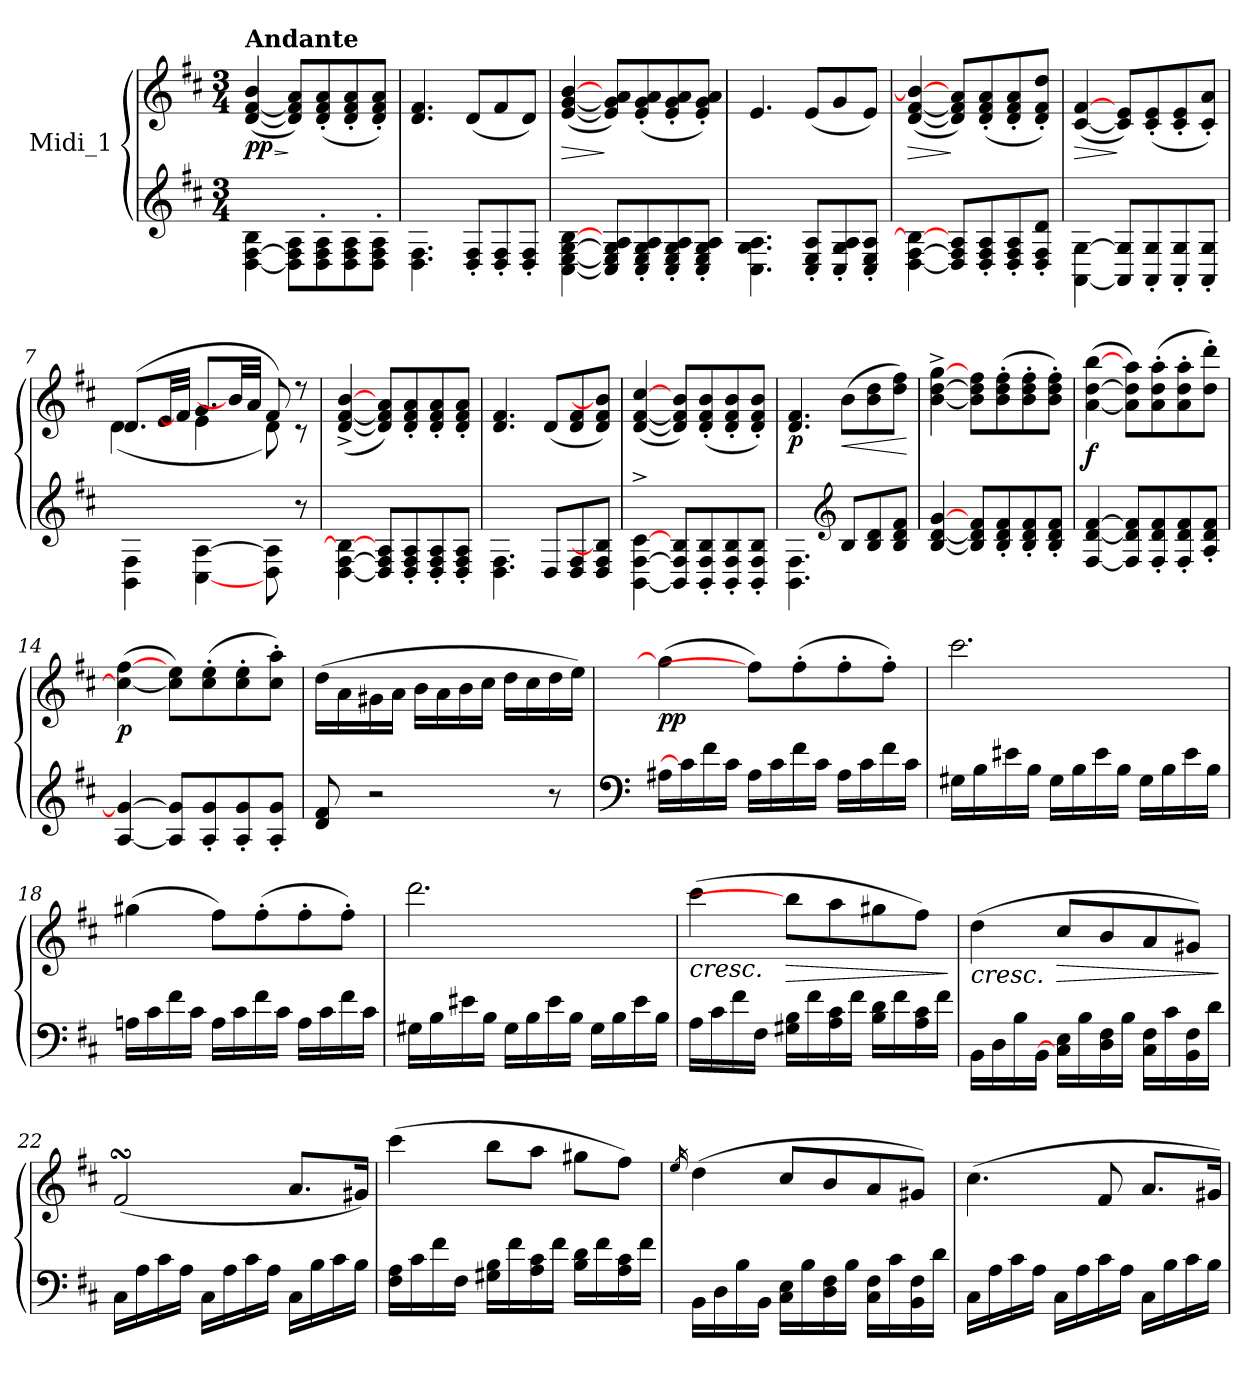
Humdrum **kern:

**kern	**kern	**dynam
*part1	*part1	*part1
*staff2	*staff1	*staff1/2
*I"Midi_1	*	*
*clefG2	*clefG2	*
*k[f#c#]	*k[f#c#]	*
*D:	*D:	*
*M3/4	*M3/4	*
*MM85	*MM85	*
=1	=1	=1
!	!LO:TX:a:B:t=Andante	!
!	!	!LO:HP:b
!	!	!LO:DY:n=1:b
[4D\ [4F#\ 4B\	(>[4d/ [4f#/ 4b/	> pp
8D\] 8F#\] 8A\L	8d/] 8f#/] 8a/L)	]
8D\' 8F#\' 8A\'	(<8d/' 8f#/' 8a/'	.
8D\ 8F#\ 8A\	8d/' 8f#/' 8a/'	.
8D\' 8F#\' 8A\'J	8d/' 8f#/' 8a/'J)	.
=2	=2	=2
4.D\ 4.F#\	4.d/ 4.f#/	.
8D/' 8F#/'L	(<8d/L	.
8D/' 8F#/'	8f#/	.
8D/' 8F#/'J	8d/J)	.
=3	=3	=3
!	!	!LO:HP:b
[4C#\ [4E\ [4G\ [4B\	(>[4e/ [4g/ [4b/	>
8C#/] 8E/] 8G/] 8A/L	8e/] 8g/] 8a/L)	]
8C#/' 8E/' 8G/' 8A/'	(<8e/' 8g/' 8a/'	.
8C#/' 8E/' 8G/' 8A/'	8e/' 8g/' 8a/'	.
8C#/' 8E/' 8G/' 8A/'J	8e/' 8g/' 8a/'J)	.
=4	=4	=4
4.C#\ 4.G\ 4.A\	4.e/	.
8C#/' 8E/' 8A/'L	(<8e/L	.
8C#/' 8G/' 8A/'	8g/	.
8C#/' 8E/' 8A/'J	8e/J)	.
=5	=5	=5
!	!	!LO:HP:b
[4D\ [4F#\ 4B\_	(>[4d/ [4f#/ 4b/_	>
8D/] 8F#/] 8A/L	8d/] 8f#/] 8a/L)	]
8D/' 8F#/' 8A/'	(<8d/' 8f#/' 8a/'	.
8D/' 8F#/' 8A/'	8d/' 8f#/' 8a/'	.
8D/' 8F#/' 8d/'J	8d/' 8f#/' 8dd/'J)	.
=6	=6	=6
!	!	!LO:HP:b
[4AA\ [4G\	(>[4c#/ [4f#/	>
8AA/] 8G/]L	8c#/] 8e/L)	]
8AA/' 8G/'	(<8c#/' 8e/'	.
8AA/' 8G/'	8c#/' 8e/'	.
8AA/' 8G/'J	8c#/' 8a/'J)	.
!!LO:LB:g=z
=7	=7	=7
*	*MM85	*
*	*^	*
4BB\ 4F#\	(>8.d/L	(<4d\	.
.	32e/LL	.	.
.	32f#/JJJ]	.	.
[4C#\ [4A\	8.g/L	4e\	.
.	32b/LL]	.	.
.	32a/JJJ	.	.
8D\ 8A\]	8f#/)	8d\)	.
8r	8r	8r	.
*	*v	*v	*
=8	=8	=8
[4D\ [4F#\ 4B\_	(>[4d/^ [4f#/^ [4b/^	.
8D/] 8F#/] 8A/L	8d/] 8f#/] 8a/L)	.
8D/' 8F#/' 8A/'	8d/' 8f#/' 8a/'	.
8D/' 8F#/' 8A/'	8d/' 8f#/' 8a/'	.
8D/' 8F#/' 8A/'J	8d/' 8f#/' 8a/'J	.
=9	=9	=9
4.D\ 4.F#\	4.d/ 4.f#/	.
8D/L	(<8d/L	.
8D/ 8F#/	8d/ 8f#/	.
8D/ 8F#/ 8B/]J	8d/ 8f#/ 8b/]J)	.
=10	=10	=10
[4BB\^ [4F#\^ [4c#\^	(>[4d/ [4f#/ [4cc#/	.
8BB/] 8F#/] 8B/L	8d/] 8f#/] 8b/L)	.
8BB/' 8F#/' 8B/'	(>8d/' 8f#/' 8b/'	.
8BB/' 8F#/' 8B/'	8d/' 8f#/' 8b/'	.
8BB/' 8F#/' 8B/'J	8d/' 8f#/' 8b/'J)	.
=11	=11	=11
!	!	!LO:DY:b
4.BB\ 4.F#\	4.d/ 4.f#/	p
*clefG2	*	*
!	!	!LO:HP:b
8B/L	(>8b\L	<
8B/ 8d/	8b\ 8dd\	.
8B/ 8d/ 8f#/J	8dd\ 8ff#\J)	.
.	.	[
=12	=12	=12
[4B/ [4d/ [4g/	[4b\^ [4dd\^ [4gg\^	.
8B/] 8d/] 8f#/L	8b\] 8dd\] 8ff#\L	.
8B/' 8d/' 8f#/'	(>8b\' 8dd\' 8ff#\'	.
8B/' 8d/' 8f#/'	8b\' 8dd\' 8ff#\'	.
8B/' 8d/' 8f#/'J	8b\' 8dd\' 8ff#\'J)	.
!!LO:LB:g=z
=13	=13	=13
!	!	!LO:DY:b
[4F#/ [4d/ [4f#/	(>[4a\ [4dd\ [4bb\	f
8F#/] 8d/] 8f#/]L	8a\] 8dd\] 8aa\L)	.
8F#/' 8d/' 8f#/'	(>8a\' 8dd\' 8aa\'	.
8F#/' 8d/' 8f#/'	8a\' 8dd\' 8aa\'	.
8A/' 8d/' 8f#/'J	8dd\' 8ddd\'J)	.
=14	=14	=14
!	!	!LO:DY:b
[4A/ 4g/_	(>4cc#\_ [4ff#\	p
8A/] 8g/]L	8cc#\] 8ee\L)	.
8A/' 8g/'	(>8cc#\' 8ee\'	.
8A/' 8g/'	8cc#\' 8ee\'	.
8A/' 8g/'J	8cc#\' 8aa\'J)	.
=15	=15	=15
*	*MM85	*
8d/ 8f#/	(>16dd\LL	.
.	16a\	.
2r	16g#X\	.
.	16a\JJ	.
.	16b\LL	.
.	16a\	.
.	16b\	.
.	16cc#\JJ	.
.	16dd\LL	.
.	16cc#\	.
8r	16dd\	.
.	16ee\JJ)	.
=16	=16	=16
*clefF4	*	*
!	!	!LO:DY:b
16A#X\LL	(>4gg\]	pp
16c#\]	.	.
16f#\	.	.
16c#\JJ	.	.
16A#\LL	8ff#\L])	.
16c#\	.	.
16f#\	(>8ff#'\	.
16c#\JJ	.	.
16A#\LL	8ff#'\	.
16c#\	.	.
16f#\	8ff#'\J)	.
16c#\JJ	.	.
!!LO:LB:g=z
=17	=17	=17
16G#X\LL	2.ccc#\	.
16B\	.	.
16e#X\	.	.
16B\JJ	.	.
16G#\LL	.	.
16B\	.	.
16e#\	.	.
16B\JJ	.	.
16G#\LL	.	.
16B\	.	.
16e#\	.	.
16B\JJ	.	.
=18	=18	=18
16Ani\LL	(>4gg#X\	.
16c#\	.	.
16f#\	.	.
16c#\JJ	.	.
16A\LL	8ff#\L)	.
16c#\	.	.
16f#\	(>8ff#'\	.
16c#\JJ	.	.
16A\LL	8ff#'\	.
16c#\	.	.
16f#\	8ff#'\J)	.
16c#\JJ	.	.
=19	=19	=19
*	*MM85	*
16G#X\LL	2.ddd\	.
16B\	.	.
16e#X\	.	.
16B\JJ	.	.
16G#\LL	.	.
16B\	.	.
16e#\	.	.
16B\JJ	.	.
16G#\LL	.	.
16B\	.	.
16e#\	.	.
16B\JJ	.	.
!!LO:LB:g=z
=20	=20	=20
!	!	!LO:HP:b
16A\LL	(>4ccc#\	<
16c#\	.	.
16f#\	.	.
16F#\JJ	.	.
!	!	!LO:HP:b
16G#X\ 16B\LL	8bb\L]	>
16f#\	.	.
16A\ 16c#\	8aa\	[
16f#\JJ	.	.
16B\ 16d\LL	8gg#X\	.
16f#\	.	.
16A\ 16c#\	8ff#\J)	.
16f#\JJ	.	.
.	.	]
=21	=21	=21
!	!	!LO:HP:b
16BB\LL	(>4dd\	<
16D\	.	.
16B\	.	.
16BB\JJ	.	.
!	!	!LO:HP:b
16C#\] 16E\LL	8cc#/L	>
16B\	.	.
16D\ 16F#\	8b/	[
16B\JJ	.	.
16C#\ 16F#\LL	8a/	.
16c#\	.	.
16BB\ 16F#\	8g#X/J)	.
16d\JJ	.	.
.	.	]
=22	=22	=22
16C#\LL	(<2f#sSsS/	.
16A\	.	.
16c#\	.	.
16A\JJ	.	.
16C#\LL	.	.
16A\	.	.
16c#\	.	.
16A\JJ	.	.
16C#\LL	8.a/L	.
16B\	.	.
16c#\	.	.
16B\JJ	16g#X/Jk)	.
!!LO:LB:g=z
=23	=23	=23
*	*MM85	*
16F#\ 16A\LL	(>4ccc#\	.
16c#\	.	.
16f#\	.	.
16F#\JJ	.	.
16G#X\ 16B\LL	8bb\L	.
16f#\	.	.
16A\ 16c#\	8aa\J	.
16f#\JJ	.	.
16B\ 16d\LL	8gg#X\L	.
16f#\	.	.
16A\ 16c#\	8ff#\J)	.
16f#\JJ	.	.
=24	=24	=24
.	16qee/	.
16BB\LL	(>4dd\	.
16D\	.	.
16B\	.	.
16BB\JJ	.	.
16C#\ 16E\LL	8cc#/L	.
16B\	.	.
16D\ 16F#\	8b/	.
16B\JJ	.	.
16C#\ 16F#\LL	8a/	.
16c#\	.	.
16BB\ 16F#\	8g#X/J)	.
16d\JJ	.	.
=25	=25	=25
16C#\LL	(>4.cc#\	.
16A\	.	.
16c#\	.	.
16A\JJ	.	.
16C#\LL	.	.
16A\	.	.
16c#\	8f#/	.
16A\JJ	.	.
16C#\LL	8.a/L	.
16B\	.	.
16c#\	.	.
16B\JJ	16g#X/Jk)	.
=	=	=
*-	*-	*-
